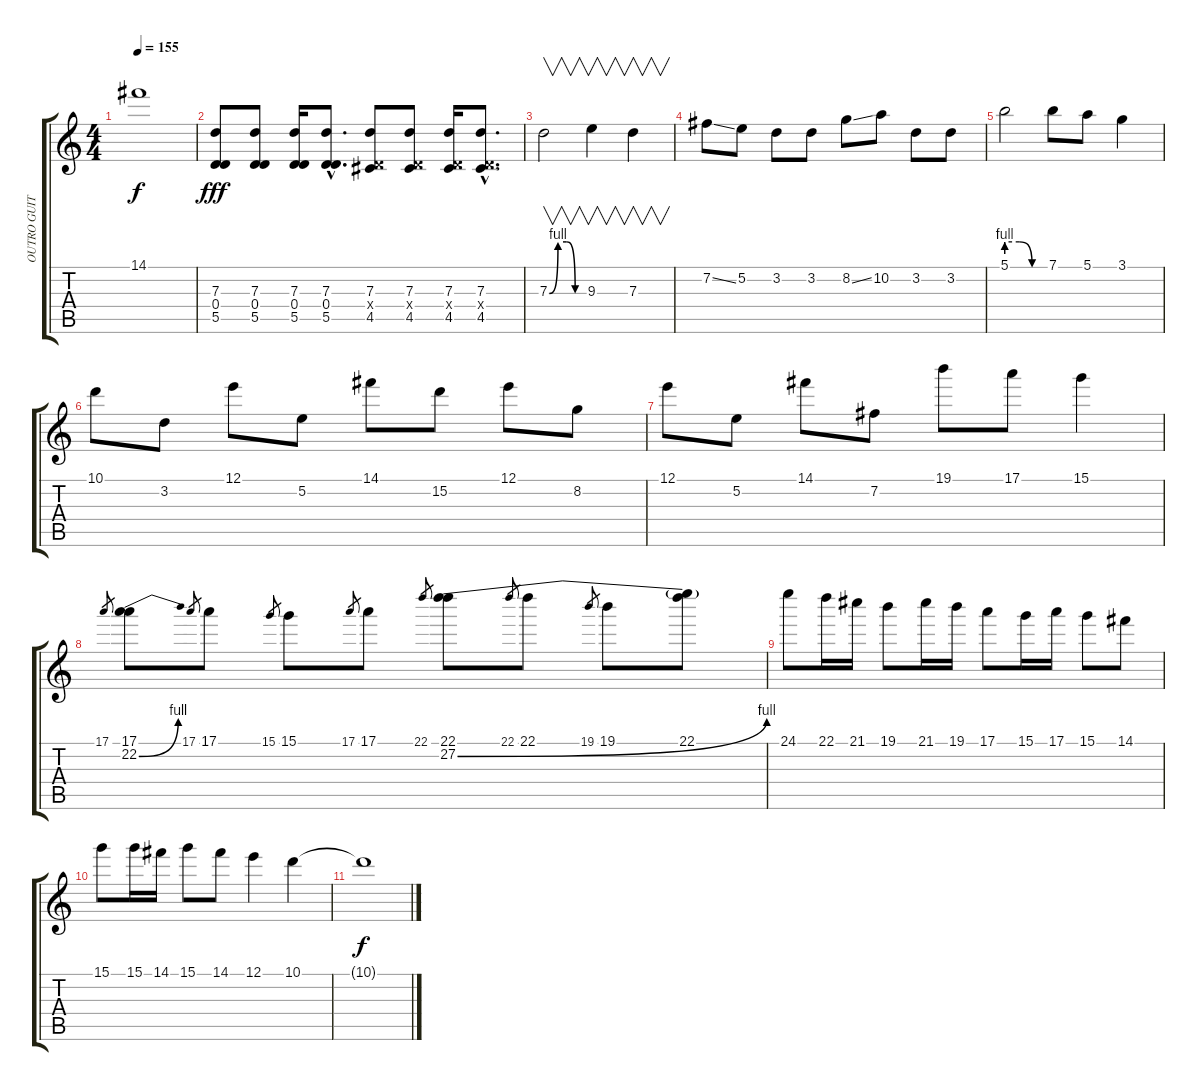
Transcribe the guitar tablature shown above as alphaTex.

\track ("OUTRO GUITAR" "OUTRO GUIT") {instrument overdrivenguitar}
\staff {score tabs}
\tuning (E4 B3 G3 D3 A2 E2) {hide}
\ts (4 4)
\tempo 155
\clef g2
\ks c
14.1{t}.1{dy f instrument distortionguitar} |
(7.3 0.4 5.5).8{dy fff instrument distortionguitar} (7.3 0.4 5.5).8 (7.3 0.4 5.5).16 (7.3{hac} 0.4{hac} 5.5{hac}).8{d} (7.3 0.4{x} 4.5).8 (7.3 0.4{x} 4.5).8 (7.3 0.4{x} 4.5).16 (7.3{hac} 0.4{hac x} 4.5{hac}).8{d} |
7.3{be (custom 0 0 15 4 30 4 45 0 60 0)}.2{v} 9.3.4{v} 7.3.4{v} |
7.2{ss}.8 5.2.8 3.2.8 3.2.8 8.2{ss}.8 10.2.8 3.2.8 3.2.8 |
5.1{be (custom 0 4 20 4 40 0 60 0)}.2 7.1.8 5.1.8 3.1.4 |
10.1.8 3.2.8 12.1.8 5.2.8 14.1.8 15.2.8 12.1.8 8.2.8 |
12.1.8 5.2.8 14.1.8 7.2.8 19.1.8 17.1.8 15.1.4 |
17.1.8{gr} (17.1 22.2{be (bend 0 0 60 4)}).8 17.1.8{gr} 17.1.8 15.1.8{gr} 15.1.8 17.1.8{gr} 17.1.8 22.1.8{gr} (22.1 27.2{be (bend 0 0 60 4)}).8 22.1.8{gr} 22.1.8 19.1.8{gr} 19.1.8 (22.1 27.2{t}).8 |
24.1.8 22.1.16 21.1.16 19.1.8 21.1.16 19.1.16 17.1.8 15.1.16 17.1.16 15.1.8 14.1.8 |
15.1.8 15.1.16 14.1.16 15.1.8 14.1.8 12.1.4 10.1.4 |
10.1{t}.1{dy f}
